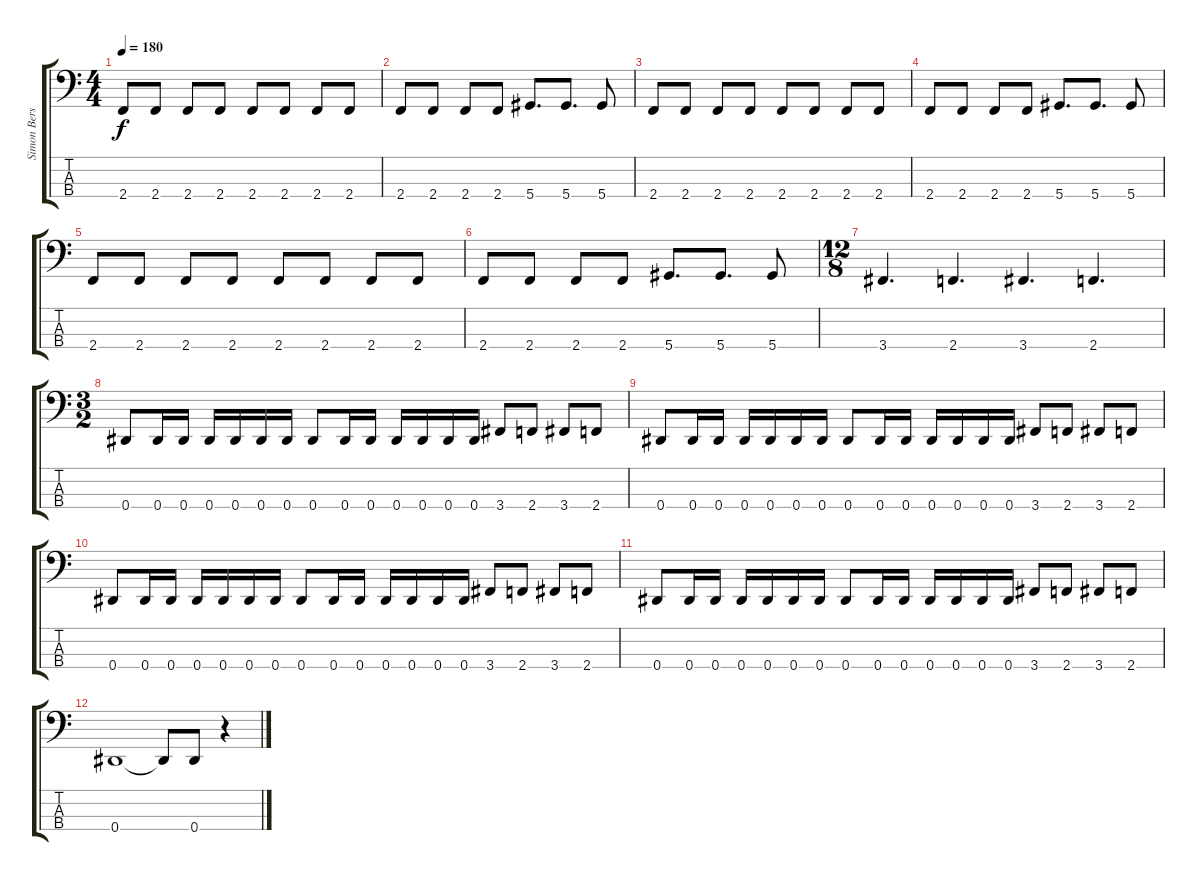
\track ("Simon Berserker" "Simon Bers") {instrument electricbasspick}
\staff {score tabs}
\tuning (Gb2 Db2 Ab1 Eb1) {hide}
\ts (4 4)
\tempo 180
\clef f4
\ks c
2.4.8{dy f} 2.4.8 2.4.8 2.4.8 2.4.8 2.4.8 2.4.8 2.4.8 |
2.4.8 2.4.8 2.4.8 2.4.8 5.4.8{d} 5.4.8{d} 5.4.8 |
2.4.8 2.4.8 2.4.8 2.4.8 2.4.8 2.4.8 2.4.8 2.4.8 |
2.4.8 2.4.8 2.4.8 2.4.8 5.4.8{d} 5.4.8{d} 5.4.8 |
2.4.8 2.4.8 2.4.8 2.4.8 2.4.8 2.4.8 2.4.8 2.4.8 |
2.4.8 2.4.8 2.4.8 2.4.8 5.4.8{d} 5.4.8{d} 5.4.8 |
\ts (12 8)
3.4.4{d} 2.4.4{d} 3.4.4{d} 2.4.4{d} |
\ts (3 2)
0.4.8 0.4.16 0.4.16 0.4.16 0.4.16 0.4.16 0.4.16 0.4.8 0.4.16 0.4.16 0.4.16 0.4.16 0.4.16 0.4.16 3.4.8 2.4.8 3.4.8 2.4.8 |
0.4.8 0.4.16 0.4.16 0.4.16 0.4.16 0.4.16 0.4.16 0.4.8 0.4.16 0.4.16 0.4.16 0.4.16 0.4.16 0.4.16 3.4.8 2.4.8 3.4.8 2.4.8 |
0.4.8 0.4.16 0.4.16 0.4.16 0.4.16 0.4.16 0.4.16 0.4.8 0.4.16 0.4.16 0.4.16 0.4.16 0.4.16 0.4.16 3.4.8 2.4.8 3.4.8 2.4.8 |
0.4.8 0.4.16 0.4.16 0.4.16 0.4.16 0.4.16 0.4.16 0.4.8 0.4.16 0.4.16 0.4.16 0.4.16 0.4.16 0.4.16 3.4.8 2.4.8 3.4.8 2.4.8 |
0.4.1 0.4{t}.8 0.4.8 r.4
